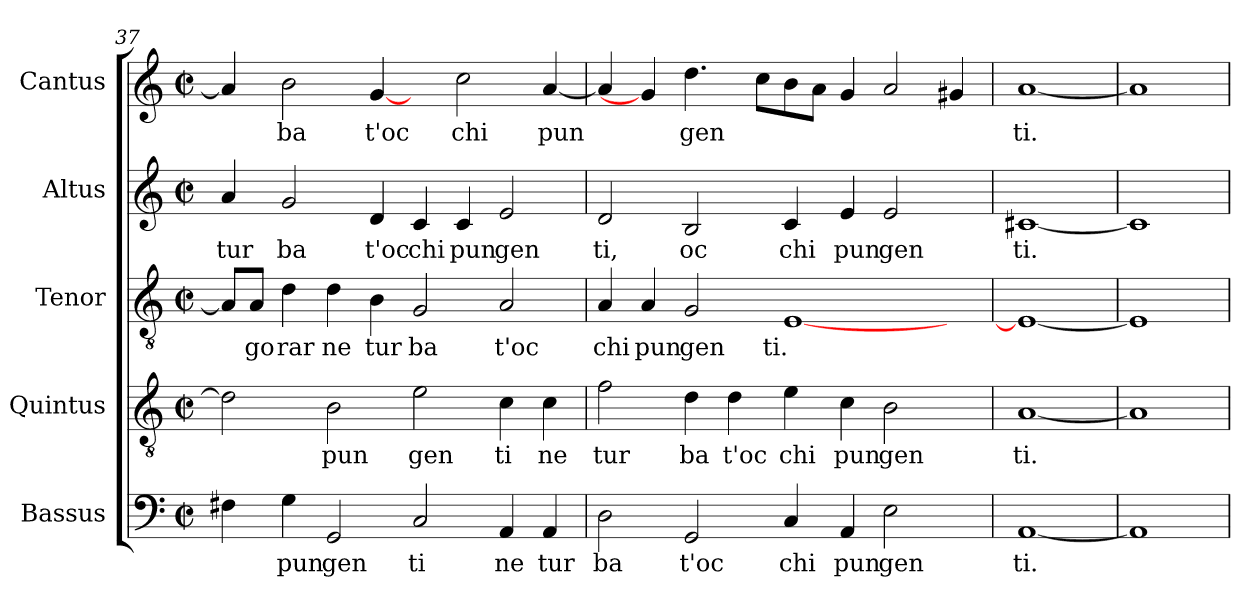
**kern	**text	**kern	**text	**kern	**text	**kern	**text	**kern	**text
*part5	*part5	*part4	*part4	*part3	*part3	*part2	*part2	*part1	*part1
*staff5	*staff5	*staff4	*staff4	*staff3	*staff3	*staff2	*staff2	*staff1	*staff1
*I"Bassus	*	*I"Quintus	*	*I"Tenor	*	*I"Altus	*	*I"Cantus	*
*clefF4	*	*clefGv2	*	*clefGv2	*	*clefG2	*	*clefG2	*
*k[]	*	*k[]	*	*k[]	*	*k[]	*	*k[]	*
*C:	*	*C:	*	*C:	*	*C:	*	*C:	*
*M2/2	*	*M2/2	*	*M2/2	*	*M2/2	*	*M2/2	*
*met(c|)	*	*met(c|)	*	*met(c|)	*	*met(c|)	*	*met(c|)	*
=37	=37	=37	=37	=37	=37	=37	=37	=37	=37
!	!LO:LY:b:cj	!	!LO:LY:b:cj	!	!LO:LY:b:cj	!	!LO:LY:b:cj	!	!LO:LY:b:cj
4F#X\	.	2d\]	.	8A/L]	.	4a/	tur	4a/]	.
!	!	!	!	!	!LO:LY:b:cj	!	!	!	!
.	.	.	.	8A/J	go	.	.	.	.
!	!LO:LY:b:cj	!	!	!	!LO:LY:b:cj	!	!LO:LY:b:cj	!	!LO:LY:b:cj
4G\	pun	.	.	4d\	rar	2g/	ba	2b\	ba
!	!LO:LY:b:cj	!	!LO:LY:b:cj	!	!LO:LY:b:cj	!	!	!	!
2GG/	gen	2B\	pun	4d\	ne	.	.	.	.
!	!	!	!	!	!LO:LY:b:cj	!	!LO:LY:b:cj	!	!LO:LY:b:cj
.	.	.	.	4B\	tur	4d/	t'oc	[4g/	t'oc
!	!LO:LY:b:cj	!	!LO:LY:b:cj	!	!LO:LY:b:cj	!	!LO:LY:b:cj	!	!
2C/	ti	2e\	gen	2G/	ba	4c/	chi	4ryy	.
!	!	!	!	!	!	!	!LO:LY:b:cj	!	!LO:LY:b:cj
.	.	.	.	.	.	4c/	pun	2cc\	chi
!	!LO:LY:b:cj	!	!LO:LY:b:cj	!	!LO:LY:b:cj	!	!LO:LY:b:cj	!	!
4AA/	ne	4c\	ti	2A/	t'oc	2e/	gen	.	.
!	!LO:LY:b:cj	!	!LO:LY:b:cj	!	!	!	!	!	!LO:LY:b:cj
4AA/	tur	4c\	ne	.	.	.	.	[<4a/	pun
=38	=38	=38	=38	=38	=38	=38	=38	=38	=38
!	!LO:LY:b:cj	!	!LO:LY:b:cj	!	!LO:LY:b:cj	!	!LO:LY:b:cj	!	!LO:LY:b:cj
2D\	ba	2f\	tur	4A/	chi	2d/	ti,	4a/]	.
!	!	!	!	!	!LO:LY:b:cj	!	!	!	!
.	.	.	.	4A/	pun	.	.	4g/]	.
!	!LO:LY:b:cj	!	!LO:LY:b:cj	!	!LO:LY:b:cj	!	!LO:LY:b:cj	!	!LO:LY:b:cj
2GG/	t'oc	4d\	ba	2G/	gen	2B/	oc	4.dd\	gen
!	!	!	!LO:LY:b:cj	!	!	!	!	!	!
.	.	4d\	t'oc	.	.	.	.	.	.
!	!	!	!	!	!	!	!	!	!LO:LY:b:cj
.	.	.	.	.	.	.	.	8cc\L	.
!	!LO:LY:b:cj	!	!LO:LY:b:cj	!	!LO:LY:b:cj	!	!LO:LY:b:cj	!	!LO:LY:b:cj
4C/	chi	4e\	chi	[<1E	ti.	4c/	chi	8b\	.
!	!	!	!	!	!	!	!	!	!LO:LY:b:cj
.	.	.	.	.	.	.	.	8a\J	.
!	!LO:LY:b:cj	!	!LO:LY:b:cj	!	!	!	!LO:LY:b:cj	!	!LO:LY:b:cj
4AA/	pun	4c\	pun	.	.	4e/	pun	4g/	.
!	!LO:LY:b:cj	!	!LO:LY:b:cj	!	!	!	!LO:LY:b:cj	!	!LO:LY:b:cj
2E\	gen	2B\	gen	.	.	2e/	gen	2a/	.
!	!	!	!	!	!	!	!	!	!LO:LY:b:cj
4ryy	.	4ryy	.	4ryy	.	4ryy	.	4g#X/	.
=39	=39	=39	=39	=39	=39	=39	=39	=39	=39
!	!LO:LY:b:cj	!	!LO:LY:b:cj	!	!LO:LY:b:cj	!	!LO:LY:b:cj	!	!LO:LY:b:cj
[1AA	ti.	[1A	ti.	1E_	.	[1c#X	ti.	[1a	ti.
=40!	=40!	=40!	=40!	=40!	=40!	=40!	=40!	=40!	=40!
1AA]	.	1A]	.	1E]	.	1c#]	.	1a]	.
=	=	=	=	=	=	=	=	=	=
*-	*-	*-	*-	*-	*-	*-	*-	*-	*-
